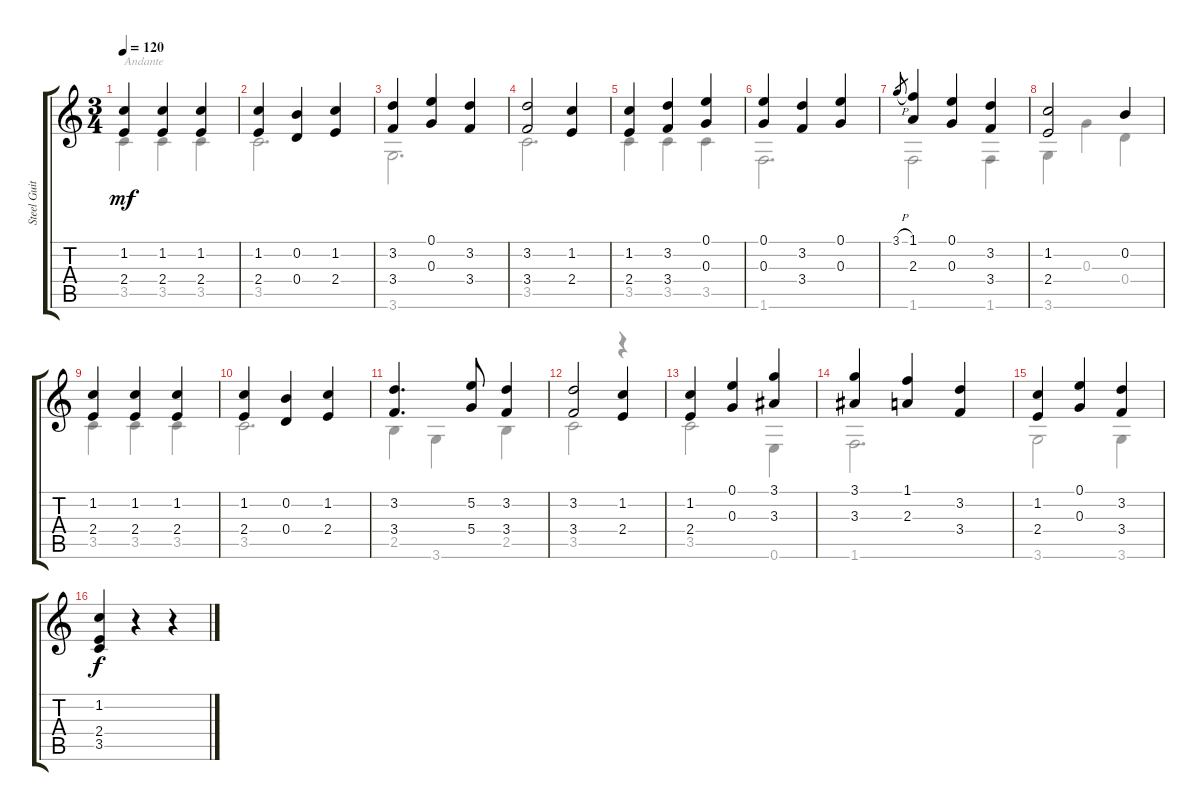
\track ("Steel Guitar" "Steel Guit") {instrument acousticguitarnylon}
\staff {score tabs}
\tuning (E4 B3 G3 D3 A2 E2) {hide}
\voice
\ts (3 4)
\tempo 120
\clef g2
\ks c
(1.2 2.4).4{dy mf instrument acousticguitarnylon} (1.2 2.4).4 (1.2 2.4).4 |
(1.2 2.4).4 (0.2 0.4).4 (1.2 2.4).4 |
(3.2 3.4).4 (0.1 0.3).4 (3.2 3.4).4 |
(3.2 3.4).2 (1.2 2.4).4 |
(1.2 2.4).4 (3.2 3.4).4 (0.1 0.3).4 |
(0.1 0.3).4 (3.2 3.4).4 (0.1 0.3).4 |
3.1{h}.8{gr} (1.1 2.3).4 (0.1 0.3).4 (3.2 3.4).4 |
(1.2 2.4).2 0.2.4 |
(1.2 2.4).4 (1.2 2.4).4 (1.2 2.4).4 |
(1.2 2.4).4 (0.2 0.4).4 (1.2 2.4).4 |
(3.2 3.4).4{d} (5.2 5.4).8 (3.2 3.4).4 |
(3.2 3.4).2 (1.2 2.4).4 |
(1.2 2.4).4 (0.1 0.3).4 (3.1 3.3).4 |
(3.1 3.3).4 (1.1 2.3).4 (3.2 3.4).4 |
(1.2 2.4).4 (0.1 0.3).4 (3.2 3.4).4 |
(1.2 2.4 3.5).4{dy f} r.4 r.4
\voice
\clef g2
\ottava regular
\simile none
\ks c
3.5.4{txt "Andante" dy mf} 3.5.4 3.5.4 |
3.5.2{d} |
3.6.2{d} |
3.5.2{d} |
3.5.4 3.5.4 3.5.4 |
1.6.2{d} |
1.6.2 1.6.4 |
3.6.4 0.3.4 0.4.4 |
3.5.4 3.5.4 3.5.4 |
3.5.2{d} |
2.5.4 3.6.4 2.5.4 |
3.5.2 r.4 |
3.5.2 0.6.4 |
1.6.2{d} |
3.6.2 3.6.4 |
